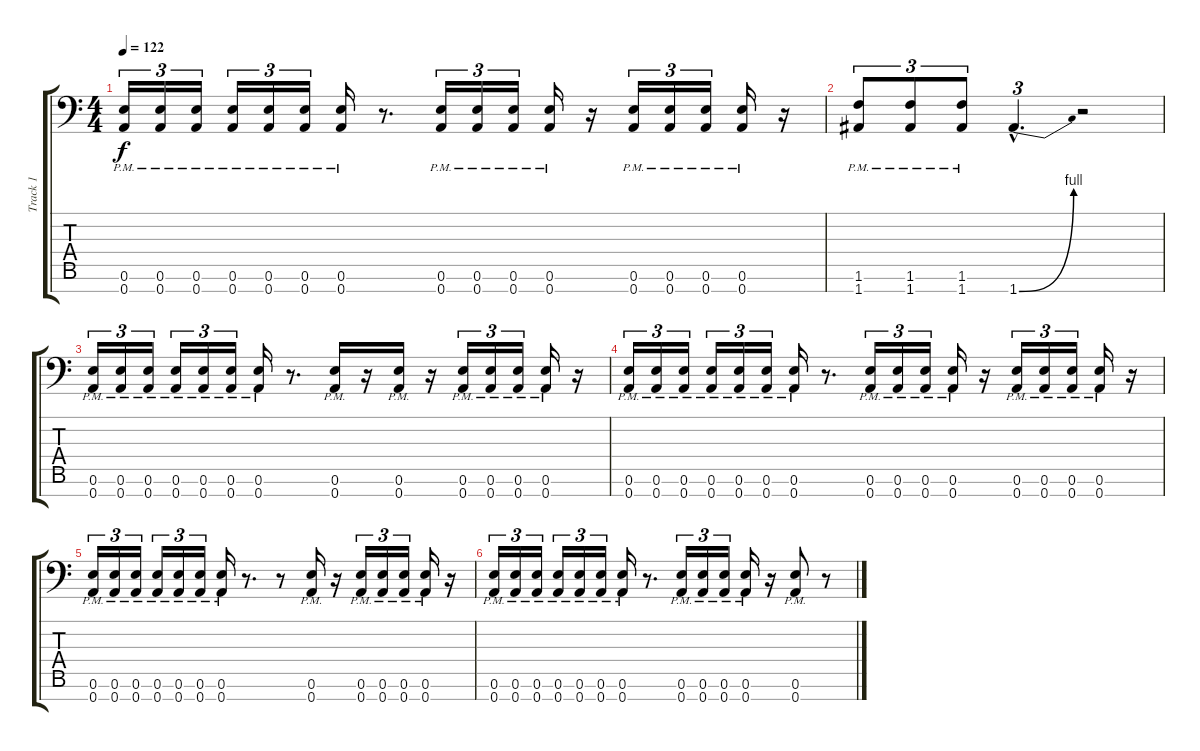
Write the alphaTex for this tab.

\track ("Track 1" "Track 1") {instrument distortionguitar}
\staff {score tabs}
\tuning (E4 B3 G3 D3 A2 E2 A1) {hide}
\ts (4 4)
\tempo 122
\clef f4
\ks c
(0.6{pm} 0.7{pm}).16{tu (3 2) dy f} (0.6{pm} 0.7{pm}).16{tu (3 2)} (0.6{pm} 0.7{pm}).16{tu (3 2)} (0.6{pm} 0.7{pm}).16{tu (3 2)} (0.6{pm} 0.7{pm}).16{tu (3 2)} (0.6{pm} 0.7{pm}).16{tu (3 2)} (0.6{pm} 0.7{pm}).16 r.8{d} (0.6{pm} 0.7{pm}).16{tu (3 2)} (0.6{pm} 0.7{pm}).16{tu (3 2)} (0.6{pm} 0.7{pm}).16{tu (3 2)} (0.6{pm} 0.7{pm}).16 r.16 (0.6{pm} 0.7{pm}).16{tu (3 2)} (0.6{pm} 0.7{pm}).16{tu (3 2)} (0.6{pm} 0.7{pm}).16{tu (3 2)} (0.6{pm} 0.7{pm}).16 r.16 |
(1.6{pm} 1.7{pm}).8{tu (3 2)} (1.6{pm} 1.7{pm}).8{tu (3 2)} (1.6{pm} 1.7{pm}).8{tu (3 2)} 1.7{be (bend 0 0 60 4) hac}.4{d tu (3 2)} r.2 |
(0.6{pm} 0.7{pm}).16{tu (3 2)} (0.6{pm} 0.7{pm}).16{tu (3 2)} (0.6{pm} 0.7{pm}).16{tu (3 2)} (0.6{pm} 0.7{pm}).16{tu (3 2)} (0.6{pm} 0.7{pm}).16{tu (3 2)} (0.6{pm} 0.7{pm}).16{tu (3 2)} (0.6{pm} 0.7{pm}).16 r.8{d} (0.6{pm} 0.7{pm}).16 r.16 (0.6{pm} 0.7{pm}).16 r.16 (0.6{pm} 0.7{pm}).16{tu (3 2)} (0.6{pm} 0.7{pm}).16{tu (3 2)} (0.6{pm} 0.7{pm}).16{tu (3 2)} (0.6{pm} 0.7{pm}).16 r.16 |
(0.6{pm} 0.7{pm}).16{tu (3 2)} (0.6{pm} 0.7{pm}).16{tu (3 2)} (0.6{pm} 0.7{pm}).16{tu (3 2)} (0.6{pm} 0.7{pm}).16{tu (3 2)} (0.6{pm} 0.7{pm}).16{tu (3 2)} (0.6{pm} 0.7{pm}).16{tu (3 2)} (0.6{pm} 0.7{pm}).16 r.8{d} (0.6{pm} 0.7{pm}).16{tu (3 2)} (0.6{pm} 0.7{pm}).16{tu (3 2)} (0.6{pm} 0.7{pm}).16{tu (3 2)} (0.6{pm} 0.7{pm}).16 r.16 (0.6{pm} 0.7{pm}).16{tu (3 2)} (0.6{pm} 0.7{pm}).16{tu (3 2)} (0.6{pm} 0.7{pm}).16{tu (3 2)} (0.6{pm} 0.7{pm}).16 r.16 |
(0.6{pm} 0.7{pm}).16{tu (3 2)} (0.6{pm} 0.7{pm}).16{tu (3 2)} (0.6{pm} 0.7{pm}).16{tu (3 2)} (0.6{pm} 0.7{pm}).16{tu (3 2)} (0.6{pm} 0.7{pm}).16{tu (3 2)} (0.6{pm} 0.7{pm}).16{tu (3 2)} (0.6{pm} 0.7{pm}).16 r.8{d} r.8 (0.6{pm} 0.7{pm}).16 r.16 (0.6{pm} 0.7{pm}).16{tu (3 2)} (0.6{pm} 0.7{pm}).16{tu (3 2)} (0.6{pm} 0.7{pm}).16{tu (3 2)} (0.6{pm} 0.7{pm}).16 r.16 |
(0.6{pm} 0.7{pm}).16{tu (3 2)} (0.6{pm} 0.7{pm}).16{tu (3 2)} (0.6{pm} 0.7{pm}).16{tu (3 2)} (0.6{pm} 0.7{pm}).16{tu (3 2)} (0.6{pm} 0.7{pm}).16{tu (3 2)} (0.6{pm} 0.7{pm}).16{tu (3 2)} (0.6{pm} 0.7{pm}).16 r.8{d} (0.6{pm} 0.7{pm}).16{tu (3 2)} (0.6{pm} 0.7{pm}).16{tu (3 2)} (0.6{pm} 0.7{pm}).16{tu (3 2)} (0.6{pm} 0.7{pm}).16 r.16 (0.6{pm} 0.7{pm}).8 r.8
